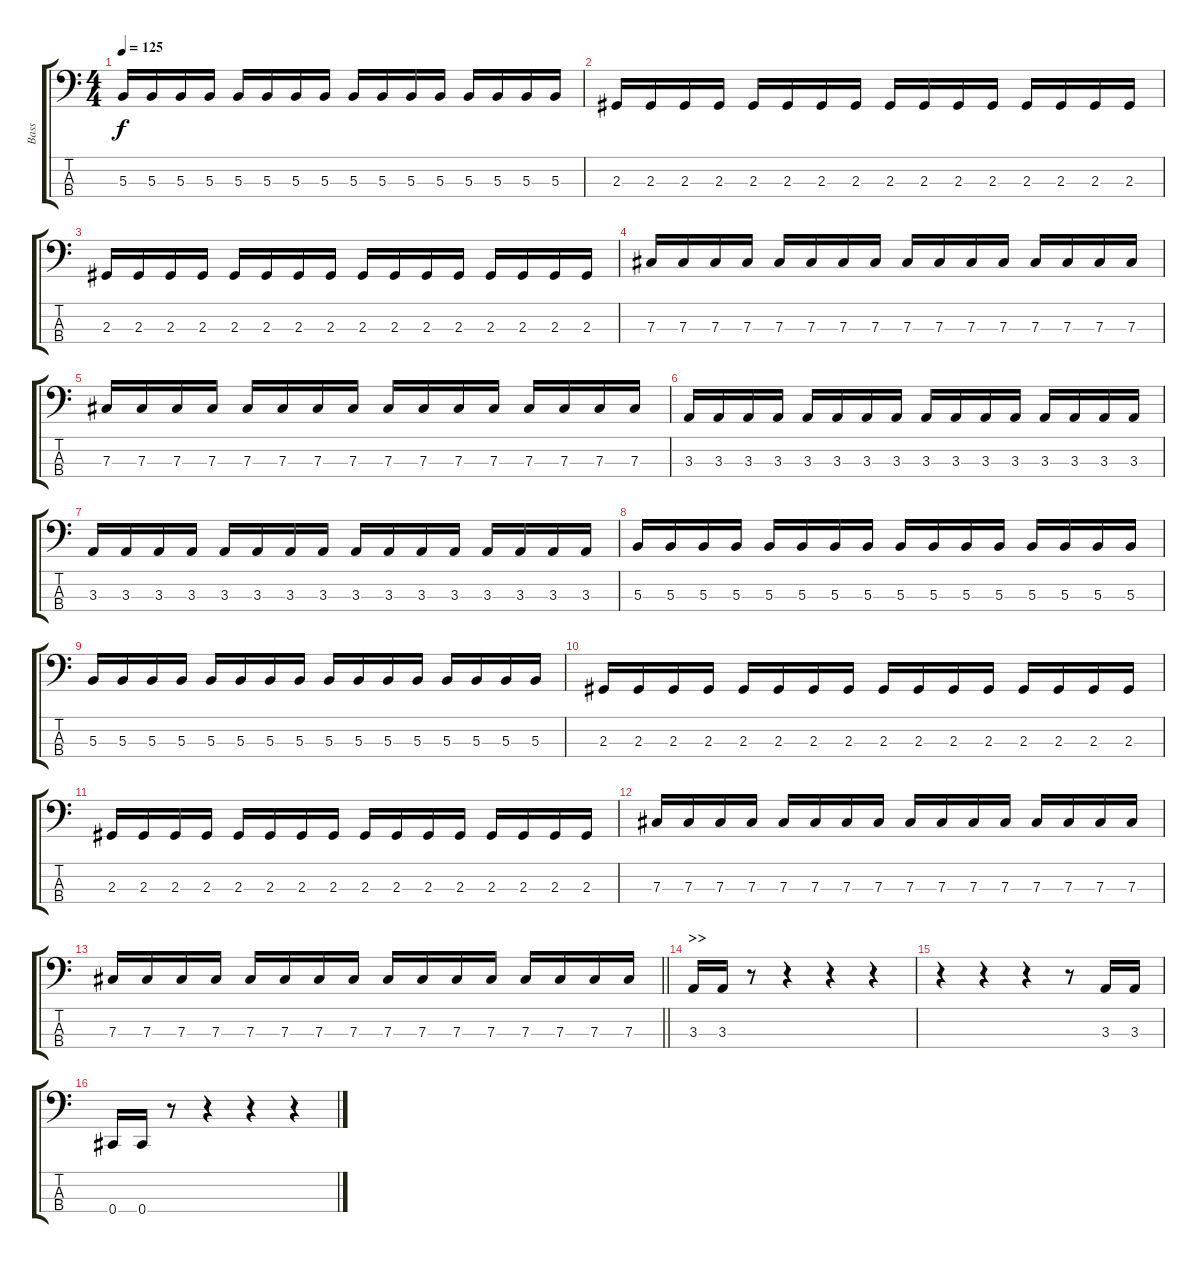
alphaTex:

\track ("Bass" "Bass") {instrument electricbasspick}
\staff {score tabs}
\tuning (E2 B1 Gb1 Db1) {hide}
\ts (4 4)
\tempo 125
\clef f4
\ks c
5.3.16{dy f} 5.3.16 5.3.16 5.3.16 5.3.16 5.3.16 5.3.16 5.3.16 5.3.16 5.3.16 5.3.16 5.3.16 5.3.16 5.3.16 5.3.16 5.3.16 |
2.3.16 2.3.16 2.3.16 2.3.16 2.3.16 2.3.16 2.3.16 2.3.16 2.3.16 2.3.16 2.3.16 2.3.16 2.3.16 2.3.16 2.3.16 2.3.16 |
2.3.16 2.3.16 2.3.16 2.3.16 2.3.16 2.3.16 2.3.16 2.3.16 2.3.16 2.3.16 2.3.16 2.3.16 2.3.16 2.3.16 2.3.16 2.3.16 |
7.3.16 7.3.16 7.3.16 7.3.16 7.3.16 7.3.16 7.3.16 7.3.16 7.3.16 7.3.16 7.3.16 7.3.16 7.3.16 7.3.16 7.3.16 7.3.16 |
7.3.16 7.3.16 7.3.16 7.3.16 7.3.16 7.3.16 7.3.16 7.3.16 7.3.16 7.3.16 7.3.16 7.3.16 7.3.16 7.3.16 7.3.16 7.3.16 |
3.3.16 3.3.16 3.3.16 3.3.16 3.3.16 3.3.16 3.3.16 3.3.16 3.3.16 3.3.16 3.3.16 3.3.16 3.3.16 3.3.16 3.3.16 3.3.16 |
3.3.16 3.3.16 3.3.16 3.3.16 3.3.16 3.3.16 3.3.16 3.3.16 3.3.16 3.3.16 3.3.16 3.3.16 3.3.16 3.3.16 3.3.16 3.3.16 |
5.3.16 5.3.16 5.3.16 5.3.16 5.3.16 5.3.16 5.3.16 5.3.16 5.3.16 5.3.16 5.3.16 5.3.16 5.3.16 5.3.16 5.3.16 5.3.16 |
5.3.16 5.3.16 5.3.16 5.3.16 5.3.16 5.3.16 5.3.16 5.3.16 5.3.16 5.3.16 5.3.16 5.3.16 5.3.16 5.3.16 5.3.16 5.3.16 |
2.3.16 2.3.16 2.3.16 2.3.16 2.3.16 2.3.16 2.3.16 2.3.16 2.3.16 2.3.16 2.3.16 2.3.16 2.3.16 2.3.16 2.3.16 2.3.16 |
2.3.16 2.3.16 2.3.16 2.3.16 2.3.16 2.3.16 2.3.16 2.3.16 2.3.16 2.3.16 2.3.16 2.3.16 2.3.16 2.3.16 2.3.16 2.3.16 |
7.3.16 7.3.16 7.3.16 7.3.16 7.3.16 7.3.16 7.3.16 7.3.16 7.3.16 7.3.16 7.3.16 7.3.16 7.3.16 7.3.16 7.3.16 7.3.16 |
\barLineRight lightlight
7.3.16 7.3.16 7.3.16 7.3.16 7.3.16 7.3.16 7.3.16 7.3.16 7.3.16 7.3.16 7.3.16 7.3.16 7.3.16 7.3.16 7.3.16 7.3.16 |
\section ("" ">>")
3.3.16 3.3.16 r.8 r.4 r.4 r.4 |
r.4 r.4 r.4 r.8 3.3.16 3.3.16 |
0.4.16 0.4.16 r.8 r.4 r.4 r.4
